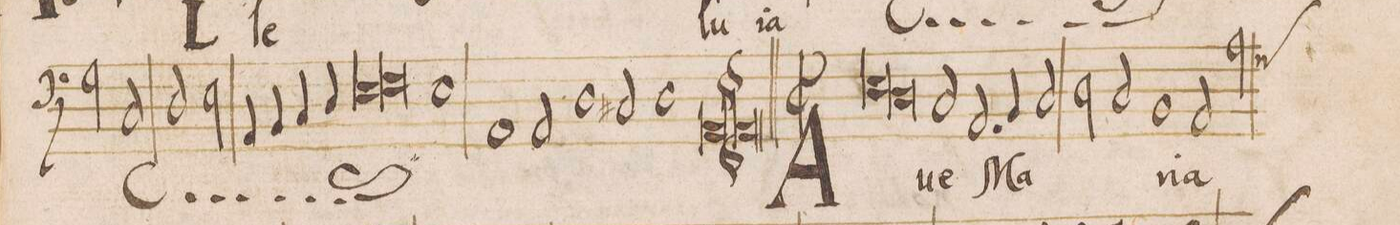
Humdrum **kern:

**kern	**text
*I"BASVS	*
*clefF4	*
*k[]	*
*met(C|)	*
*M2/1	*
2G\	.
2C/	.
=11-	=11-
2D/	.
2E\	.
4AA/	.
4BB/	.
4C/	.
4D/	.
=12-	=12-
*lig	*
1E	.
1F	.
*Xlig	*
=13-	=13-
1E	.
1AA	.
=14-	=14-
2AA/	-le-
1D	.
2C#X/	.
=15-	=15-
1D	-lu-
1AAl;;	-ia
*	*Xij
=16||	=16||
*M2/1	*
*met(C|)	*
*lig	*
1E	A-
1D	.
*Xlig	*
=17-	=17-
2C/	-ue
2.AA/	Ma-
4BB/	.
2C/	.
=18-	=18-
2D\	.
2C/	.
1BB	.
=19-	=19-
2AA/	.
*custos:G	*
2A\	.
*-	*-
